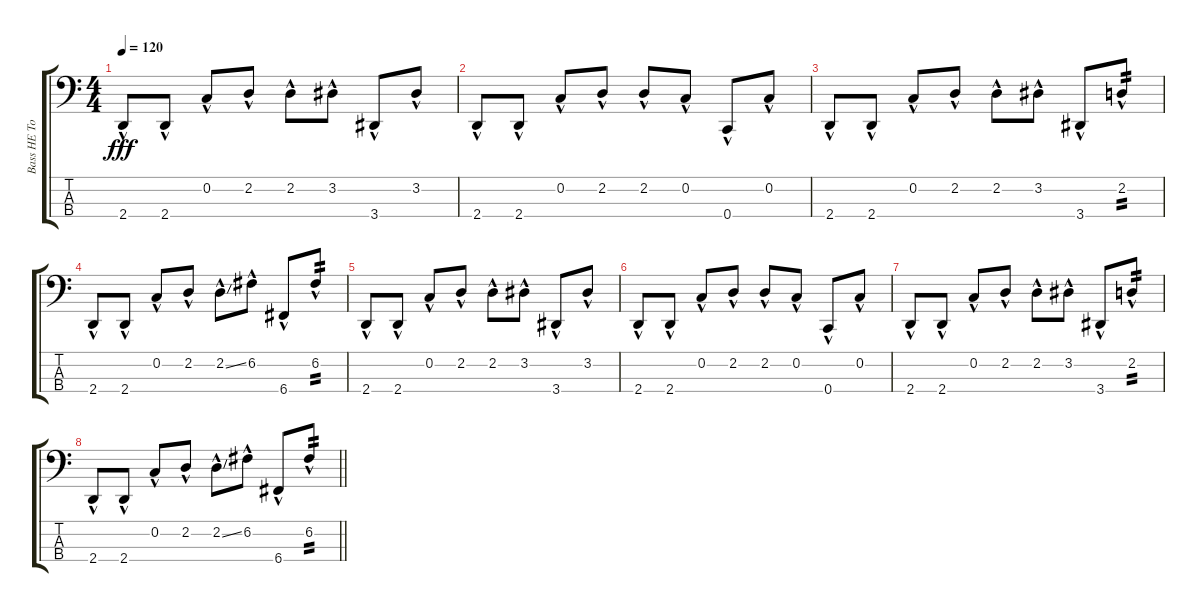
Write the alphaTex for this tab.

\track ("Bass НЕ Точный" "Bass НЕ То") {instrument electricbasspick}
\staff {score tabs}
\tuning (F2 C2 G1 C1) {hide}
\ts (4 4)
\tempo 120
\clef f4
\ks c
2.4{hac}.8{dy fff} 2.4{hac}.8 0.2{hac}.8 2.2{hac}.8 2.2{hac}.8 3.2{hac}.8 3.4{hac}.8 3.2{hac}.8 |
2.4{hac}.8 2.4{hac}.8 0.2{hac}.8 2.2{hac}.8 2.2{hac}.8 0.2{hac}.8 0.4{hac}.8 0.2{hac}.8 |
2.4{hac}.8 2.4{hac}.8 0.2{hac}.8 2.2{hac}.8 2.2{hac}.8 3.2{hac}.8 3.4{hac}.8 2.2{hac}.8{tp 2} |
2.4{hac}.8 2.4{hac}.8 0.2{hac}.8 2.2{hac}.8 2.2{ss hac}.8 6.2{hac}.8 6.4{hac}.8 6.2{hac}.8{tp 2} |
2.4{hac}.8 2.4{hac}.8 0.2{hac}.8 2.2{hac}.8 2.2{hac}.8 3.2{hac}.8 3.4{hac}.8 3.2{hac}.8 |
2.4{hac}.8 2.4{hac}.8 0.2{hac}.8 2.2{hac}.8 2.2{hac}.8 0.2{hac}.8 0.4{hac}.8 0.2{hac}.8 |
2.4{hac}.8 2.4{hac}.8 0.2{hac}.8 2.2{hac}.8 2.2{hac}.8 3.2{hac}.8 3.4{hac}.8 2.2{hac}.8{tp 2} |
\barLineRight lightlight
2.4{hac}.8 2.4{hac}.8 0.2{hac}.8 2.2{hac}.8 2.2{ss hac}.8 6.2{hac}.8 6.4{hac}.8 6.2{hac}.8{tp 2}
